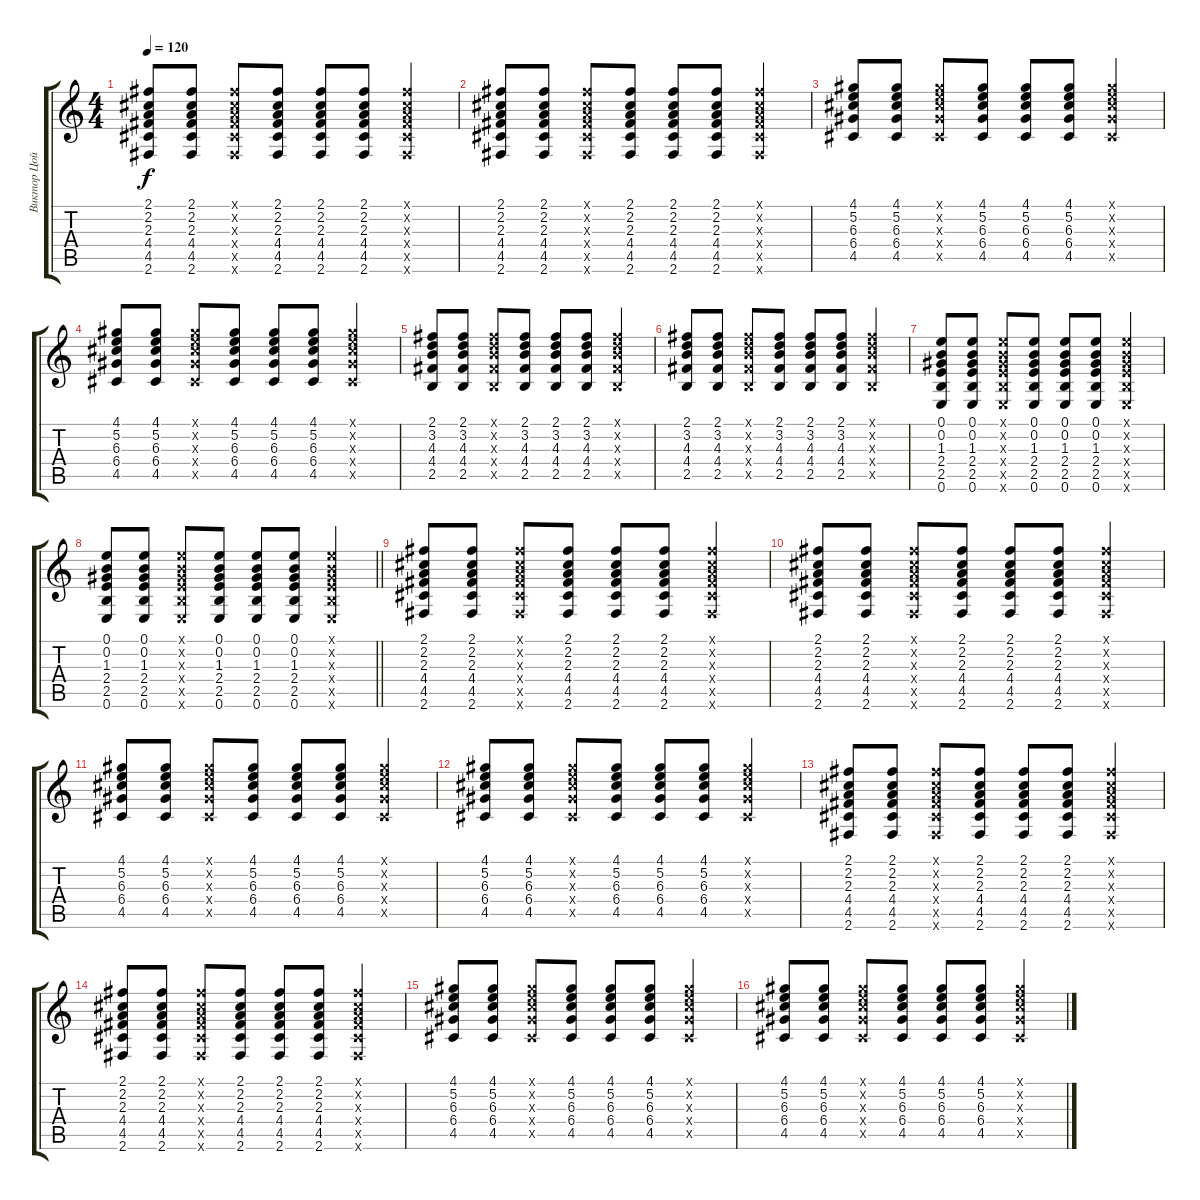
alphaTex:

\track ("Виктор Цой" "Виктор Цой") {instrument acousticguitarsteel}
\staff {score tabs}
\tuning (E4 B3 G3 D3 A2 E2) {hide}
\ts (4 4)
\tempo 120
\clef g2
\ks c
(2.1 2.2 2.3 4.4 4.5 2.6).8{dy f} (2.1 2.2 2.3 4.4 4.5 2.6).8 (2.1{x} 2.2{x} 2.3{x} 4.4{x} 4.5{x} 2.6{x}).8 (2.1 2.2 2.3 4.4 4.5 2.6).8 (2.1 2.2 2.3 4.4 4.5 2.6).8 (2.1 2.2 2.3 4.4 4.5 2.6).8 (2.1{x} 2.2{x} 2.3{x} 4.4{x} 4.5{x} 2.6{x}).4 |
(2.1 2.2 2.3 4.4 4.5 2.6).8 (2.1 2.2 2.3 4.4 4.5 2.6).8 (2.1{x} 2.2{x} 2.3{x} 4.4{x} 4.5{x} 2.6{x}).8 (2.1 2.2 2.3 4.4 4.5 2.6).8 (2.1 2.2 2.3 4.4 4.5 2.6).8 (2.1 2.2 2.3 4.4 4.5 2.6).8 (2.1{x} 2.2{x} 2.3{x} 4.4{x} 4.5{x} 2.6{x}).4 |
(4.1 5.2 6.3 6.4 4.5).8 (4.1 5.2 6.3 6.4 4.5).8 (4.1{x} 5.2{x} 6.3{x} 6.4{x} 4.5{x}).8 (4.1 5.2 6.3 6.4 4.5).8 (4.1 5.2 6.3 6.4 4.5).8 (4.1 5.2 6.3 6.4 4.5).8 (4.1{x} 5.2{x} 6.3{x} 6.4{x} 4.5{x}).4 |
(4.1 5.2 6.3 6.4 4.5).8 (4.1 5.2 6.3 6.4 4.5).8 (4.1{x} 5.2{x} 6.3{x} 6.4{x} 4.5{x}).8 (4.1 5.2 6.3 6.4 4.5).8 (4.1 5.2 6.3 6.4 4.5).8 (4.1 5.2 6.3 6.4 4.5).8 (4.1{x} 5.2{x} 6.3{x} 6.4{x} 4.5{x}).4 |
(2.1 3.2 4.3 4.4 2.5).8 (2.1 3.2 4.3 4.4 2.5).8 (2.1{x} 3.2{x} 4.3{x} 4.4{x} 2.5{x}).8 (2.1 3.2 4.3 4.4 2.5).8 (2.1 3.2 4.3 4.4 2.5).8 (2.1 3.2 4.3 4.4 2.5).8 (2.1{x} 3.2{x} 4.3{x} 4.4{x} 2.5{x}).4 |
(2.1 3.2 4.3 4.4 2.5).8 (2.1 3.2 4.3 4.4 2.5).8 (2.1{x} 3.2{x} 4.3{x} 4.4{x} 2.5{x}).8 (2.1 3.2 4.3 4.4 2.5).8 (2.1 3.2 4.3 4.4 2.5).8 (2.1 3.2 4.3 4.4 2.5).8 (2.1{x} 3.2{x} 4.3{x} 4.4{x} 2.5{x}).4 |
(0.1 0.2 1.3 2.4 2.5 0.6).8 (0.1 0.2 1.3 2.4 2.5 0.6).8 (0.1{x} 0.2{x} 1.3{x} 2.4{x} 2.5{x} 0.6{x}).8 (0.1 0.2 1.3 2.4 2.5 0.6).8 (0.1 0.2 1.3 2.4 2.5 0.6).8 (0.1 0.2 1.3 2.4 2.5 0.6).8 (0.1{x} 0.2{x} 1.3{x} 2.4{x} 2.5{x} 0.6{x}).4 |
\barLineRight lightlight
(0.1 0.2 1.3 2.4 2.5 0.6).8 (0.1 0.2 1.3 2.4 2.5 0.6).8 (0.1{x} 0.2{x} 1.3{x} 2.4{x} 2.5{x} 0.6{x}).8 (0.1 0.2 1.3 2.4 2.5 0.6).8 (0.1 0.2 1.3 2.4 2.5 0.6).8 (0.1 0.2 1.3 2.4 2.5 0.6).8 (0.1{x} 0.2{x} 1.3{x} 2.4{x} 2.5{x} 0.6{x}).4 |
(2.1 2.2 2.3 4.4 4.5 2.6).8 (2.1 2.2 2.3 4.4 4.5 2.6).8 (2.1{x} 2.2{x} 2.3{x} 4.4{x} 4.5{x} 2.6{x}).8 (2.1 2.2 2.3 4.4 4.5 2.6).8 (2.1 2.2 2.3 4.4 4.5 2.6).8 (2.1 2.2 2.3 4.4 4.5 2.6).8 (2.1{x} 2.2{x} 2.3{x} 4.4{x} 4.5{x} 2.6{x}).4 |
(2.1 2.2 2.3 4.4 4.5 2.6).8 (2.1 2.2 2.3 4.4 4.5 2.6).8 (2.1{x} 2.2{x} 2.3{x} 4.4{x} 4.5{x} 2.6{x}).8 (2.1 2.2 2.3 4.4 4.5 2.6).8 (2.1 2.2 2.3 4.4 4.5 2.6).8 (2.1 2.2 2.3 4.4 4.5 2.6).8 (2.1{x} 2.2{x} 2.3{x} 4.4{x} 4.5{x} 2.6{x}).4 |
(4.1 5.2 6.3 6.4 4.5).8 (4.1 5.2 6.3 6.4 4.5).8 (4.1{x} 5.2{x} 6.3{x} 6.4{x} 4.5{x}).8 (4.1 5.2 6.3 6.4 4.5).8 (4.1 5.2 6.3 6.4 4.5).8 (4.1 5.2 6.3 6.4 4.5).8 (4.1{x} 5.2{x} 6.3{x} 6.4{x} 4.5{x}).4 |
(4.1 5.2 6.3 6.4 4.5).8 (4.1 5.2 6.3 6.4 4.5).8 (4.1{x} 5.2{x} 6.3{x} 6.4{x} 4.5{x}).8 (4.1 5.2 6.3 6.4 4.5).8 (4.1 5.2 6.3 6.4 4.5).8 (4.1 5.2 6.3 6.4 4.5).8 (4.1{x} 5.2{x} 6.3{x} 6.4{x} 4.5{x}).4 |
(2.1 2.2 2.3 4.4 4.5 2.6).8 (2.1 2.2 2.3 4.4 4.5 2.6).8 (2.1{x} 2.2{x} 2.3{x} 4.4{x} 4.5{x} 2.6{x}).8 (2.1 2.2 2.3 4.4 4.5 2.6).8 (2.1 2.2 2.3 4.4 4.5 2.6).8 (2.1 2.2 2.3 4.4 4.5 2.6).8 (2.1{x} 2.2{x} 2.3{x} 4.4{x} 4.5{x} 2.6{x}).4 |
(2.1 2.2 2.3 4.4 4.5 2.6).8 (2.1 2.2 2.3 4.4 4.5 2.6).8 (2.1{x} 2.2{x} 2.3{x} 4.4{x} 4.5{x} 2.6{x}).8 (2.1 2.2 2.3 4.4 4.5 2.6).8 (2.1 2.2 2.3 4.4 4.5 2.6).8 (2.1 2.2 2.3 4.4 4.5 2.6).8 (2.1{x} 2.2{x} 2.3{x} 4.4{x} 4.5{x} 2.6{x}).4 |
(4.1 5.2 6.3 6.4 4.5).8 (4.1 5.2 6.3 6.4 4.5).8 (4.1{x} 5.2{x} 6.3{x} 6.4{x} 4.5{x}).8 (4.1 5.2 6.3 6.4 4.5).8 (4.1 5.2 6.3 6.4 4.5).8 (4.1 5.2 6.3 6.4 4.5).8 (4.1{x} 5.2{x} 6.3{x} 6.4{x} 4.5{x}).4 |
(4.1 5.2 6.3 6.4 4.5).8 (4.1 5.2 6.3 6.4 4.5).8 (4.1{x} 5.2{x} 6.3{x} 6.4{x} 4.5{x}).8 (4.1 5.2 6.3 6.4 4.5).8 (4.1 5.2 6.3 6.4 4.5).8 (4.1 5.2 6.3 6.4 4.5).8 (4.1{x} 5.2{x} 6.3{x} 6.4{x} 4.5{x}).4
